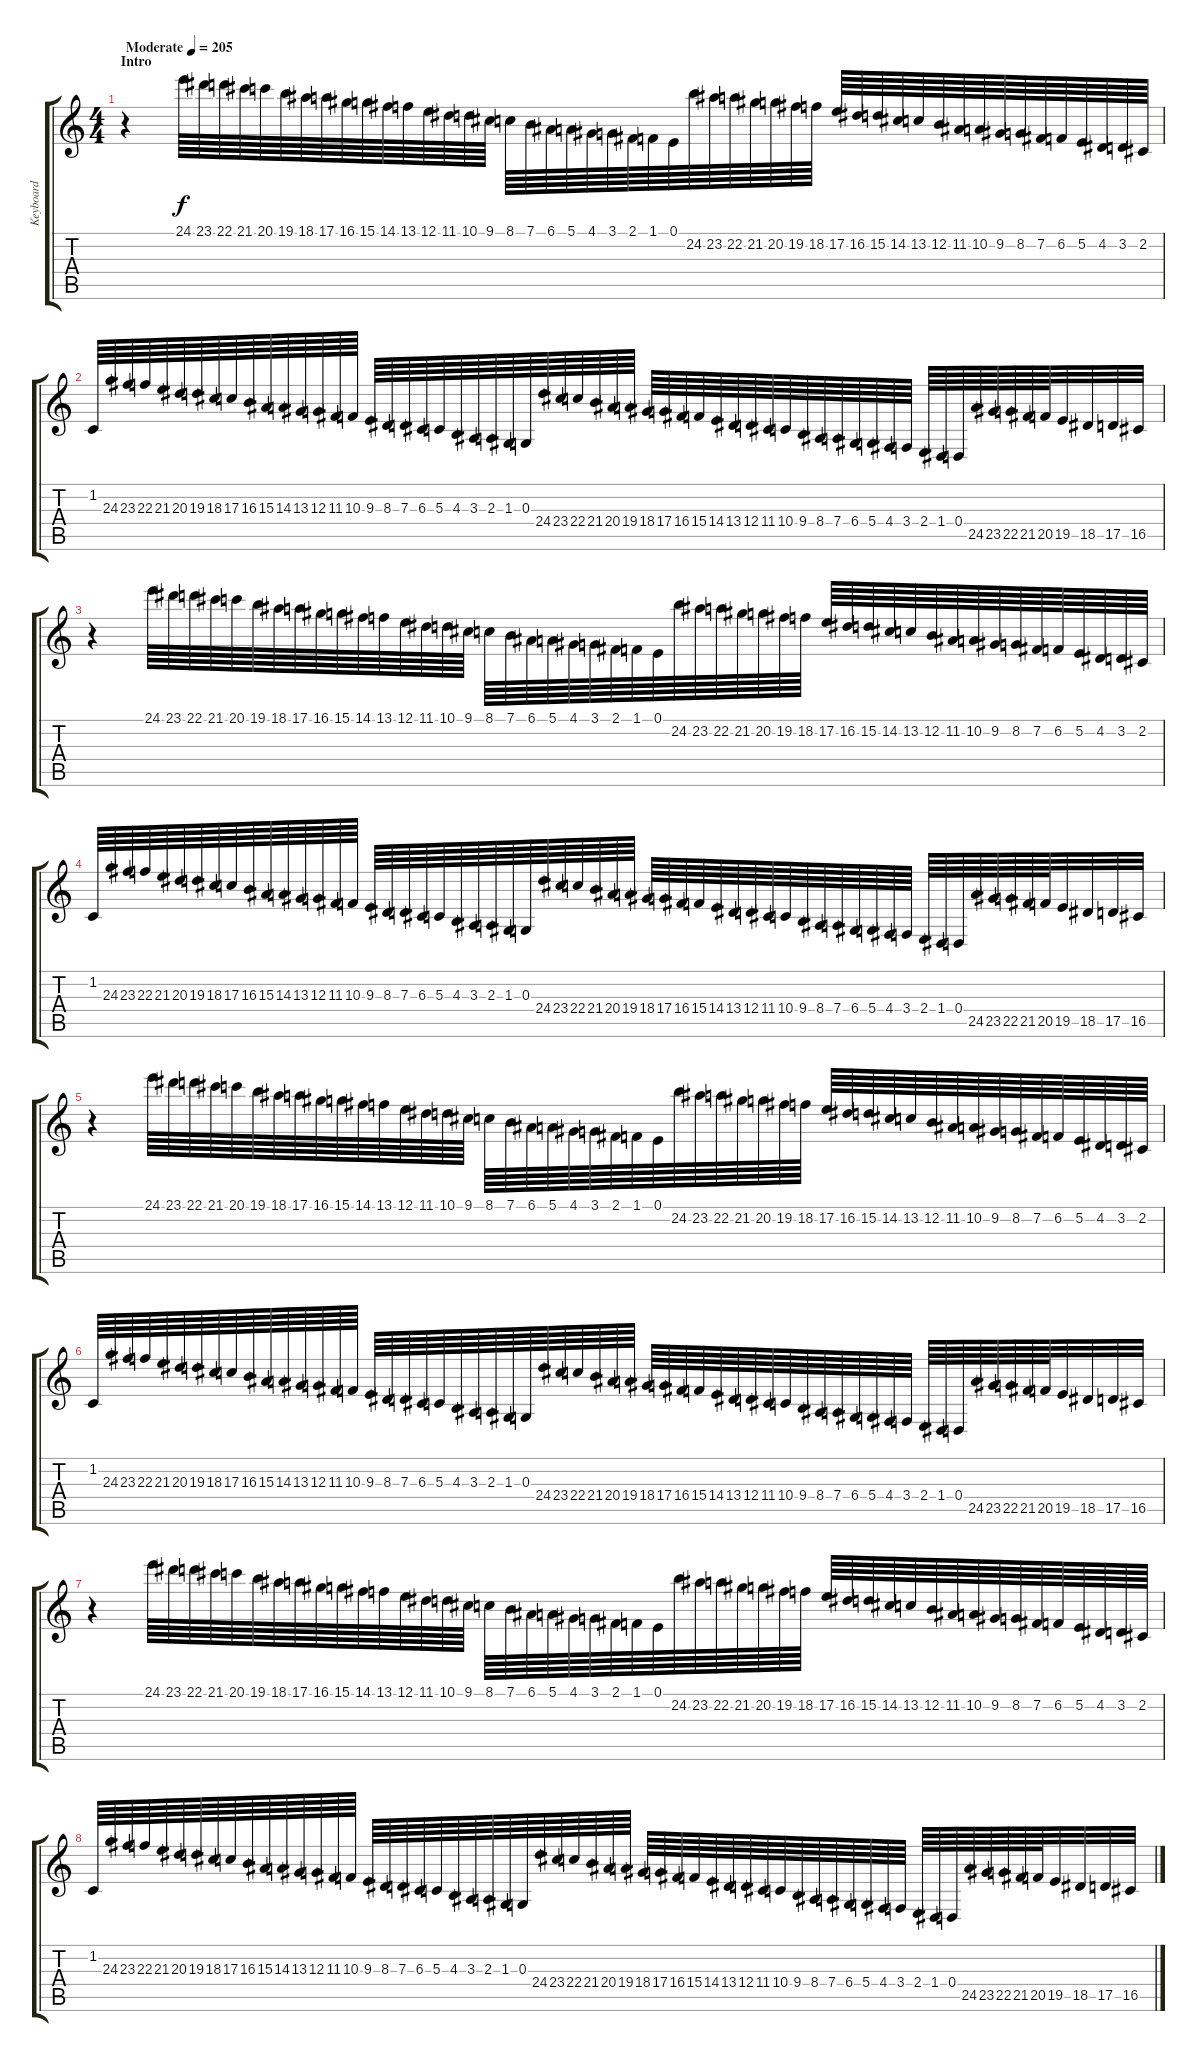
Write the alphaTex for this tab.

\track ("Keyboard" "Keyboard") {instrument guitarfretnoise}
\staff {score tabs}
\tuning (E4 B3 G3 D3 A2 E2) {hide}
\ts (4 4)
\section ("" "Intro")
\tempo (205 "Moderate")
\clef g2
\ks c
r.4{dy f instrument guitarfretnoise} 24.1.64 23.1.64 22.1.64 21.1.64 20.1.64 19.1.64 18.1.64 17.1.64 16.1.64 15.1.64 14.1.64 13.1.64 12.1.64 11.1.64 10.1.64 9.1.64 8.1.64 7.1.64 6.1.64 5.1.64 4.1.64 3.1.64 2.1.64 1.1.64 0.1.64 24.2.64 23.2.64 22.2.64 21.2.64 20.2.64 19.2.64 18.2.64 17.2.64 16.2.64 15.2.64 14.2.64 13.2.64 12.2.64 11.2.64 10.2.64 9.2.64 8.2.64 7.2.64 6.2.64 5.2.64 4.2.64 3.2.64 2.2.64 |
1.2.64 24.3.64 23.3.64 22.3.64 21.3.64 20.3.64 19.3.64 18.3.64 17.3.64 16.3.64 15.3.64 14.3.64 13.3.64 12.3.64 11.3.64 10.3.64 9.3.64 8.3.64 7.3.64 6.3.64 5.3.64 4.3.64 3.3.64 2.3.64 1.3.64 0.3.64 24.4.64 23.4.64 22.4.64 21.4.64 20.4.64 19.4.64 18.4.64 17.4.64 16.4.64 15.4.64 14.4.64 13.4.64 12.4.64 11.4.64 10.4.64 9.4.64 8.4.64 7.4.64 6.4.64 5.4.64 4.4.64 3.4.64 2.4.64 1.4.64 0.4.64 24.5.64 23.5.64 22.5.64 21.5.64 20.5.64 19.5.32 18.5.32 17.5.32 16.5.32 |
r.4 24.1.64 23.1.64 22.1.64 21.1.64 20.1.64 19.1.64 18.1.64 17.1.64 16.1.64 15.1.64 14.1.64 13.1.64 12.1.64 11.1.64 10.1.64 9.1.64 8.1.64 7.1.64 6.1.64 5.1.64 4.1.64 3.1.64 2.1.64 1.1.64 0.1.64 24.2.64 23.2.64 22.2.64 21.2.64 20.2.64 19.2.64 18.2.64 17.2.64 16.2.64 15.2.64 14.2.64 13.2.64 12.2.64 11.2.64 10.2.64 9.2.64 8.2.64 7.2.64 6.2.64 5.2.64 4.2.64 3.2.64 2.2.64 |
1.2.64 24.3.64 23.3.64 22.3.64 21.3.64 20.3.64 19.3.64 18.3.64 17.3.64 16.3.64 15.3.64 14.3.64 13.3.64 12.3.64 11.3.64 10.3.64 9.3.64 8.3.64 7.3.64 6.3.64 5.3.64 4.3.64 3.3.64 2.3.64 1.3.64 0.3.64 24.4.64 23.4.64 22.4.64 21.4.64 20.4.64 19.4.64 18.4.64 17.4.64 16.4.64 15.4.64 14.4.64 13.4.64 12.4.64 11.4.64 10.4.64 9.4.64 8.4.64 7.4.64 6.4.64 5.4.64 4.4.64 3.4.64 2.4.64 1.4.64 0.4.64 24.5.64 23.5.64 22.5.64 21.5.64 20.5.64 19.5.32 18.5.32 17.5.32 16.5.32 |
r.4 24.1.64 23.1.64 22.1.64 21.1.64 20.1.64 19.1.64 18.1.64 17.1.64 16.1.64 15.1.64 14.1.64 13.1.64 12.1.64 11.1.64 10.1.64 9.1.64 8.1.64 7.1.64 6.1.64 5.1.64 4.1.64 3.1.64 2.1.64 1.1.64 0.1.64 24.2.64 23.2.64 22.2.64 21.2.64 20.2.64 19.2.64 18.2.64 17.2.64 16.2.64 15.2.64 14.2.64 13.2.64 12.2.64 11.2.64 10.2.64 9.2.64 8.2.64 7.2.64 6.2.64 5.2.64 4.2.64 3.2.64 2.2.64 |
1.2.64 24.3.64 23.3.64 22.3.64 21.3.64 20.3.64 19.3.64 18.3.64 17.3.64 16.3.64 15.3.64 14.3.64 13.3.64 12.3.64 11.3.64 10.3.64 9.3.64 8.3.64 7.3.64 6.3.64 5.3.64 4.3.64 3.3.64 2.3.64 1.3.64 0.3.64 24.4.64 23.4.64 22.4.64 21.4.64 20.4.64 19.4.64 18.4.64 17.4.64 16.4.64 15.4.64 14.4.64 13.4.64 12.4.64 11.4.64 10.4.64 9.4.64 8.4.64 7.4.64 6.4.64 5.4.64 4.4.64 3.4.64 2.4.64 1.4.64 0.4.64 24.5.64 23.5.64 22.5.64 21.5.64 20.5.64 19.5.32 18.5.32 17.5.32 16.5.32 |
r.4 24.1.64 23.1.64 22.1.64 21.1.64 20.1.64 19.1.64 18.1.64 17.1.64 16.1.64 15.1.64 14.1.64 13.1.64 12.1.64 11.1.64 10.1.64 9.1.64 8.1.64 7.1.64 6.1.64 5.1.64 4.1.64 3.1.64 2.1.64 1.1.64 0.1.64 24.2.64 23.2.64 22.2.64 21.2.64 20.2.64 19.2.64 18.2.64 17.2.64 16.2.64 15.2.64 14.2.64 13.2.64 12.2.64 11.2.64 10.2.64 9.2.64 8.2.64 7.2.64 6.2.64 5.2.64 4.2.64 3.2.64 2.2.64 |
1.2.64 24.3.64 23.3.64 22.3.64 21.3.64 20.3.64 19.3.64 18.3.64 17.3.64 16.3.64 15.3.64 14.3.64 13.3.64 12.3.64 11.3.64 10.3.64 9.3.64 8.3.64 7.3.64 6.3.64 5.3.64 4.3.64 3.3.64 2.3.64 1.3.64 0.3.64 24.4.64 23.4.64 22.4.64 21.4.64 20.4.64 19.4.64 18.4.64 17.4.64 16.4.64 15.4.64 14.4.64 13.4.64 12.4.64 11.4.64 10.4.64 9.4.64 8.4.64 7.4.64 6.4.64 5.4.64 4.4.64 3.4.64 2.4.64 1.4.64 0.4.64 24.5.64 23.5.64 22.5.64 21.5.64 20.5.64 19.5.32 18.5.32 17.5.32 16.5.32
